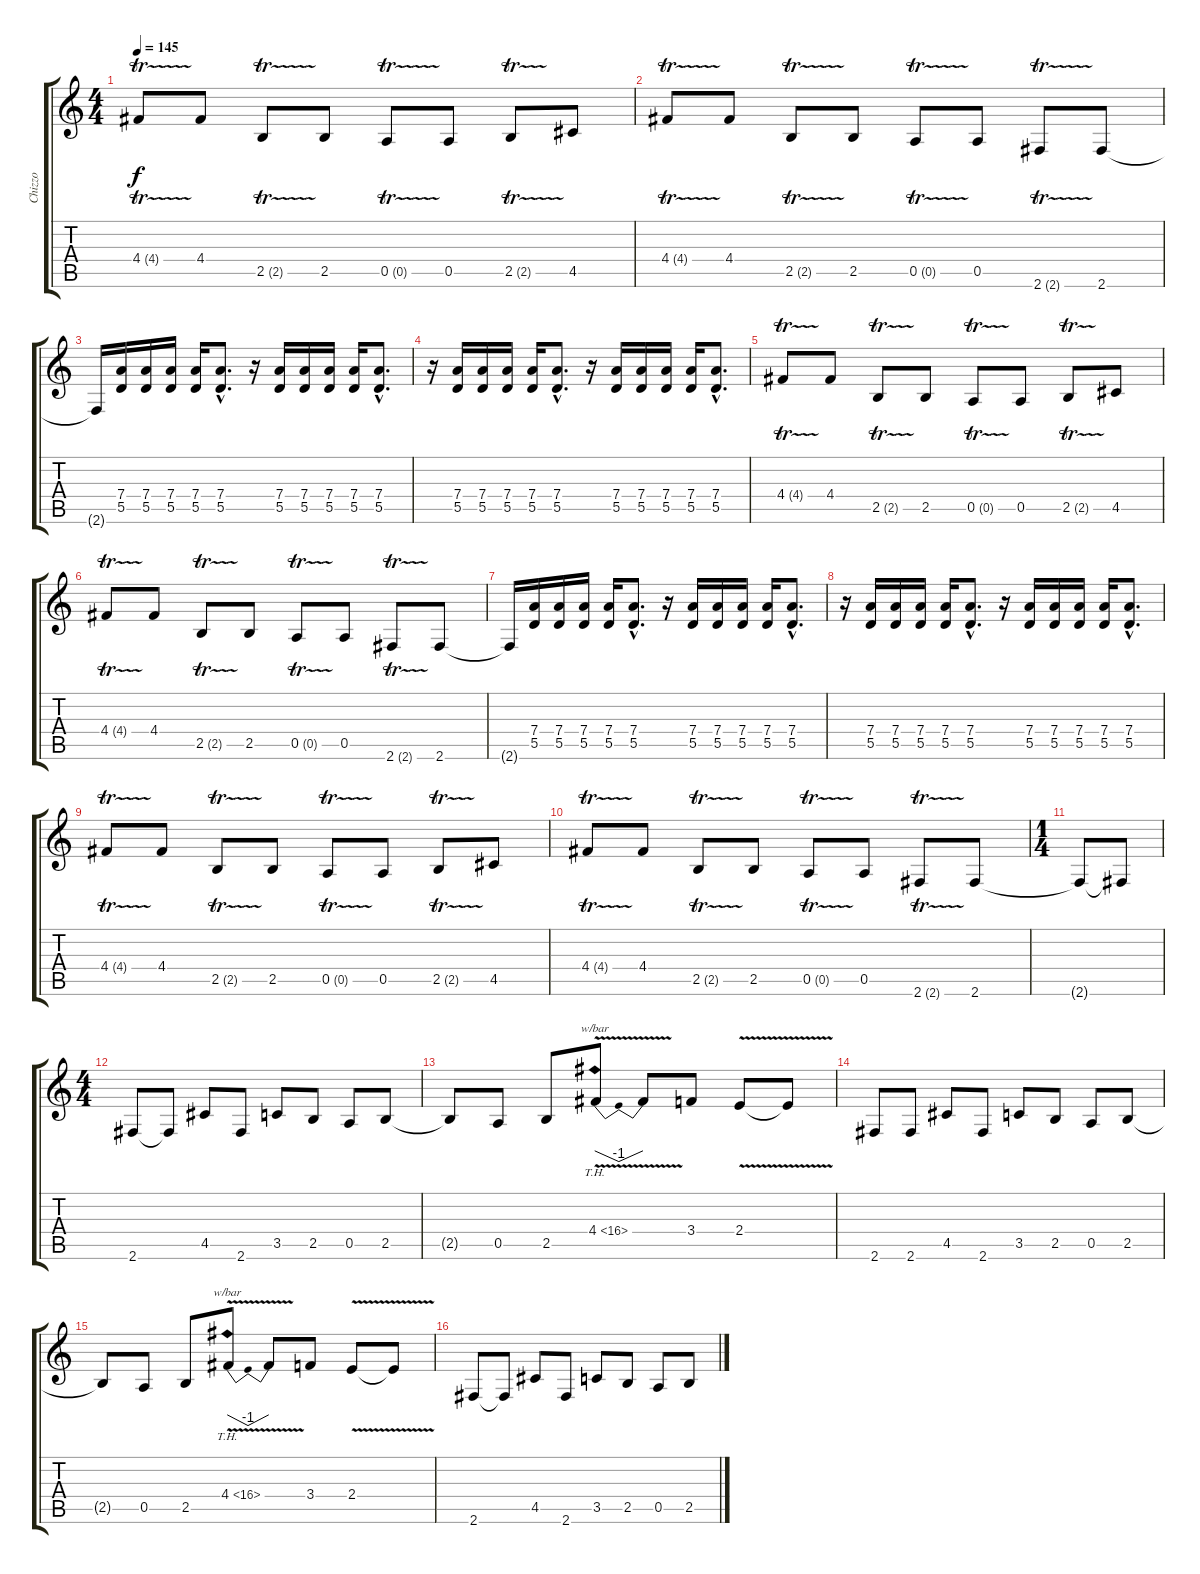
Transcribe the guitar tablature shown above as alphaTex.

\track ("Chizzo" "Chizzo") {instrument distortionguitar}
\staff {score tabs}
\tuning (E4 B3 G3 D3 A2 E2) {hide}
\ts (4 4)
\tempo 145
\clef g2
\ks c
4.4{tr (4 16)}.8{dy f} 4.4.8 2.5{tr (2 16)}.8 2.5.8 0.5{tr (0 16)}.8 0.5.8 2.5{tr (2 16)}.8 4.5.8 |
4.4{tr (4 16)}.8 4.4.8 2.5{tr (2 16)}.8 2.5.8 0.5{tr (0 16)}.8 0.5.8 2.6{tr (2 16)}.8 2.6.8 |
2.6{t}.16 (7.4 5.5).16 (7.4 5.5).16 (7.4 5.5).16 (7.4 5.5).16 (7.4{hac} 5.5{hac}).8{d} r.16 (7.4 5.5).16 (7.4 5.5).16 (7.4 5.5).16 (7.4 5.5).16 (7.4{hac} 5.5{hac}).8{d} |
r.16 (7.4 5.5).16 (7.4 5.5).16 (7.4 5.5).16 (7.4 5.5).16 (7.4{hac} 5.5{hac}).8{d} r.16 (7.4 5.5).16 (7.4 5.5).16 (7.4 5.5).16 (7.4 5.5).16 (7.4{hac} 5.5{hac}).8{d} |
4.4{tr (4 16)}.8 4.4.8 2.5{tr (2 16)}.8 2.5.8 0.5{tr (0 16)}.8 0.5.8 2.5{tr (2 16)}.8 4.5.8 |
4.4{tr (4 16)}.8 4.4.8 2.5{tr (2 16)}.8 2.5.8 0.5{tr (0 16)}.8 0.5.8 2.6{tr (2 16)}.8 2.6.8 |
2.6{t}.16 (7.4 5.5).16 (7.4 5.5).16 (7.4 5.5).16 (7.4 5.5).16 (7.4{hac} 5.5{hac}).8{d} r.16 (7.4 5.5).16 (7.4 5.5).16 (7.4 5.5).16 (7.4 5.5).16 (7.4{hac} 5.5{hac}).8{d} |
r.16 (7.4 5.5).16 (7.4 5.5).16 (7.4 5.5).16 (7.4 5.5).16 (7.4{hac} 5.5{hac}).8{d} r.16 (7.4 5.5).16 (7.4 5.5).16 (7.4 5.5).16 (7.4 5.5).16 (7.4{hac} 5.5{hac}).8{d} |
4.4{tr (4 16)}.8 4.4.8 2.5{tr (2 16)}.8 2.5.8 0.5{tr (0 16)}.8 0.5.8 2.5{tr (2 16)}.8 4.5.8 |
4.4{tr (4 16)}.8 4.4.8 2.5{tr (2 16)}.8 2.5.8 0.5{tr (0 16)}.8 0.5.8 2.6{tr (2 16)}.8 2.6.8 |
\ts (1 4)
2.6{t}.8 2.6{t}.8 |
\ts (4 4)
2.6.8 2.6{t}.8 4.5.8 2.6.8 3.5.8 2.5.8 0.5.8 2.5.8 |
2.5{t}.8 0.5.8 2.5.8 4.4{th 12 v}.8{tbe (dip default 0 0 30 -4 60 0)} 4.4{t}.8 3.4.8 2.4{v}.8 2.4{t}.8 |
2.6.8 2.6.8 4.5.8 2.6.8 3.5.8 2.5.8 0.5.8 2.5.8 |
2.5{t}.8 0.5.8 2.5.8 4.4{th 12 v}.8{tbe (dip default 0 0 30 -4 60 0)} 4.4{t}.8 3.4.8 2.4{v}.8 2.4{t}.8 |
2.6.8 2.6{t}.8 4.5.8 2.6.8 3.5.8 2.5.8 0.5.8 2.5.8
